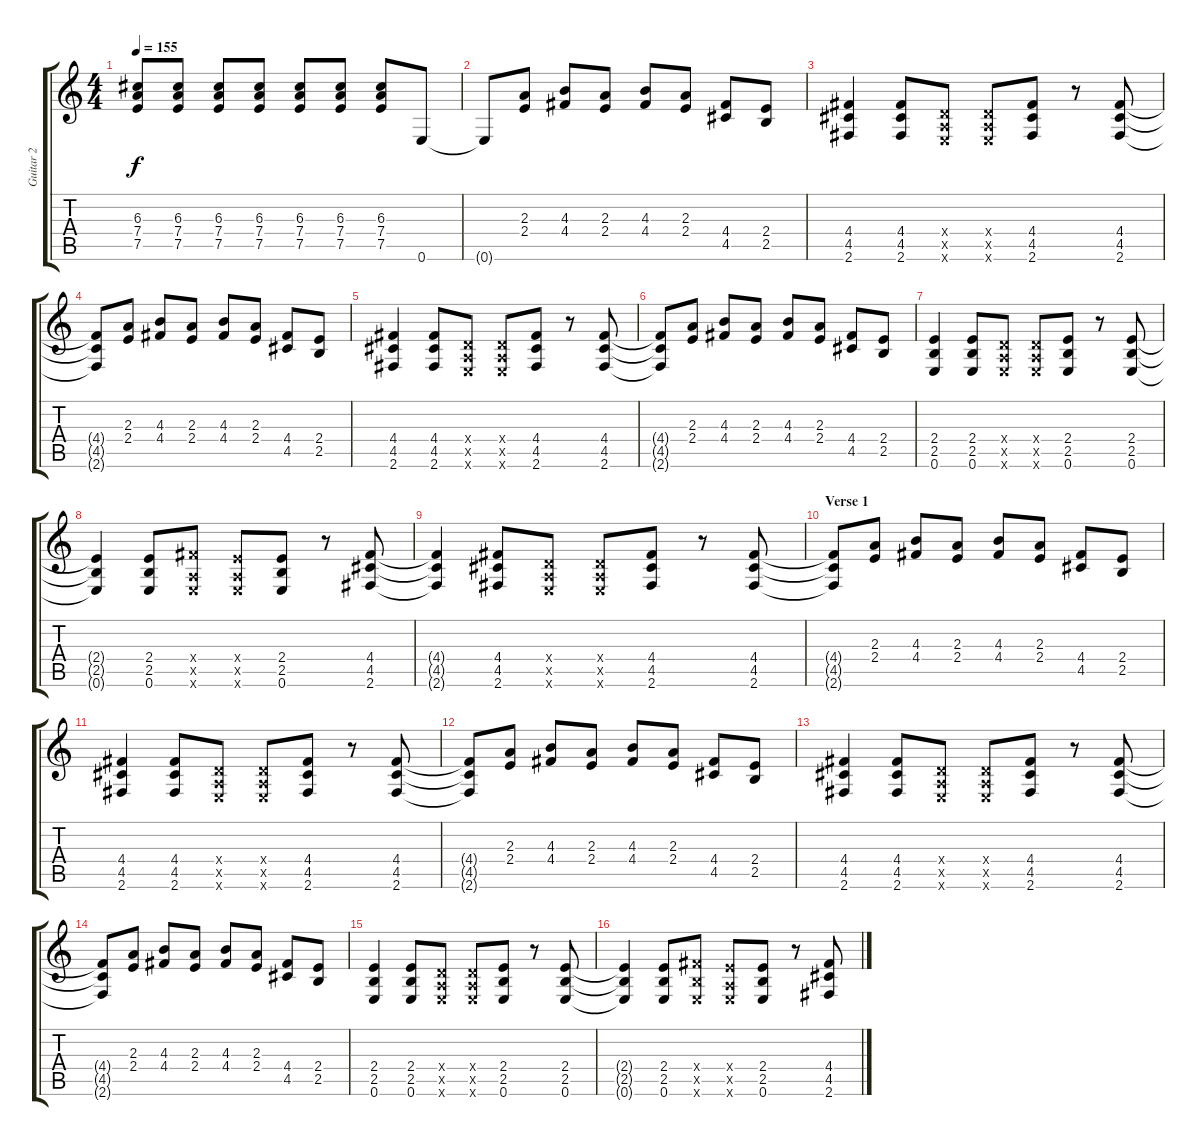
\track ("Guitar 2" "Guitar 2") {instrument overdrivenguitar}
\staff {score tabs}
\tuning (E4 B3 G3 D3 A2 E2) {hide}
\ts (4 4)
\tempo 155
\clef g2
\ks c
(6.3 7.4 7.5).8{dy f} (6.3 7.4 7.5).8 (6.3 7.4 7.5).8 (6.3 7.4 7.5).8 (6.3 7.4 7.5).8 (6.3 7.4 7.5).8 (6.3 7.4 7.5).8 0.6.8 |
0.6{t}.8 (2.3 2.4).8 (4.3 4.4).8 (2.3 2.4).8 (4.3 4.4).8 (2.3 2.4).8 (4.4 4.5).8 (2.4 2.5).8 |
(4.4 4.5 2.6).4 (4.4 4.5 2.6).8 (0.4{x} 0.5{x} 0.6{x}).8 (0.4{x} 0.5{x} 0.6{x}).8 (4.4 4.5 2.6).8 r.8 (4.4 4.5 2.6).8 |
(4.4{t} 4.5{t} 2.6{t}).8 (2.3 2.4).8 (4.3 4.4).8 (2.3 2.4).8 (4.3 4.4).8 (2.3 2.4).8 (4.4 4.5).8 (2.4 2.5).8 |
(4.4 4.5 2.6).4 (4.4 4.5 2.6).8 (0.4{x} 0.5{x} 0.6{x}).8 (0.4{x} 0.5{x} 0.6{x}).8 (4.4 4.5 2.6).8 r.8 (4.4 4.5 2.6).8 |
(4.4{t} 4.5{t} 2.6{t}).8 (2.3 2.4).8 (4.3 4.4).8 (2.3 2.4).8 (4.3 4.4).8 (2.3 2.4).8 (4.4 4.5).8 (2.4 2.5).8 |
(2.4 2.5 0.6).4 (2.4 2.5 0.6).8 (0.4{x} 0.5{x} 0.6{x}).8 (0.4{x} 0.5{x} 0.6{x}).8 (2.4 2.5 0.6).8 r.8 (2.4 2.5 0.6).8 |
(2.4{t} 2.5{t} 0.6{t}).4 (2.4 2.5 0.6).8 (4.4{x} 0.5{x} 0.6{x}).8 (2.4{x} 0.5{x} 0.6{x}).8 (2.4 2.5 0.6).8 r.8 (4.4 4.5 2.6).8 |
(4.4{t} 4.5{t} 2.6{t}).4 (4.4 4.5 2.6).8 (0.4{x} 0.5{x} 0.6{x}).8 (0.4{x} 0.5{x} 0.6{x}).8 (4.4 4.5 2.6).8 r.8 (4.4 4.5 2.6).8 |
\section ("" "Verse 1")
(4.4{t} 4.5{t} 2.6{t}).8 (2.3 2.4).8 (4.3 4.4).8 (2.3 2.4).8 (4.3 4.4).8 (2.3 2.4).8 (4.4 4.5).8 (2.4 2.5).8 |
(4.4 4.5 2.6).4 (4.4 4.5 2.6).8 (0.4{x} 0.5{x} 0.6{x}).8 (0.4{x} 0.5{x} 0.6{x}).8 (4.4 4.5 2.6).8 r.8 (4.4 4.5 2.6).8 |
(4.4{t} 4.5{t} 2.6{t}).8 (2.3 2.4).8 (4.3 4.4).8 (2.3 2.4).8 (4.3 4.4).8 (2.3 2.4).8 (4.4 4.5).8 (2.4 2.5).8 |
(4.4 4.5 2.6).4 (4.4 4.5 2.6).8 (0.4{x} 0.5{x} 0.6{x}).8 (0.4{x} 0.5{x} 0.6{x}).8 (4.4 4.5 2.6).8 r.8 (4.4 4.5 2.6).8 |
(4.4{t} 4.5{t} 2.6{t}).8 (2.3 2.4).8 (4.3 4.4).8 (2.3 2.4).8 (4.3 4.4).8 (2.3 2.4).8 (4.4 4.5).8 (2.4 2.5).8 |
(2.4 2.5 0.6).4 (2.4 2.5 0.6).8 (0.4{x} 0.5{x} 0.6{x}).8 (0.4{x} 0.5{x} 0.6{x}).8 (2.4 2.5 0.6).8 r.8 (2.4 2.5 0.6).8 |
(2.4{t} 2.5{t} 0.6{t}).4 (2.4 2.5 0.6).8 (4.4{x} 2.5{x} 0.6{x}).8 (2.4{x} 0.5{x} 0.6{x}).8 (2.4 2.5 0.6).8 r.8 (4.4 4.5 2.6).8
